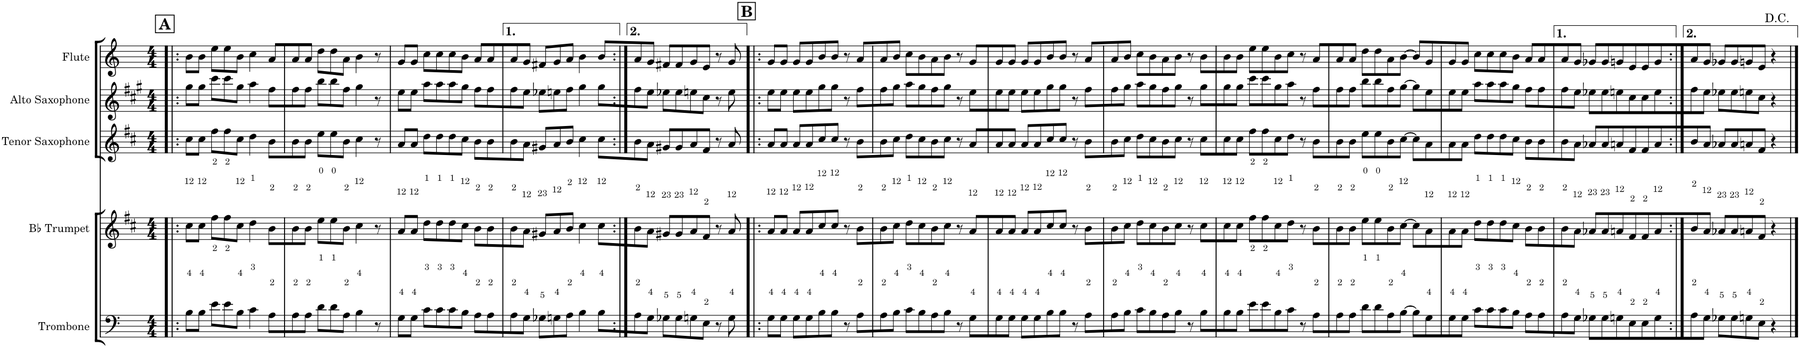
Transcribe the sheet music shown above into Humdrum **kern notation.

**kern	**kern	**kern	**kern	**kern
*part5	*part4	*part3	*part2	*part1
*staff5	*staff4	*staff3	*staff2	*staff1
*I"Trombone	*I"Bb Trumpet	*I"Tenor Saxophone	*I"Alto Saxophone	*I"Flute
*I'Tbn.	*I'Bb Tpt.	*I'T. Sax.	*I'A. Sax.	*I'Fl.
*clefF4	*clefG2	*clefG2	*clefG2	*clefG2
*	*Trd1c2	*Trd8c14	*Trd5c9	*
*k[]	*k[f#c#]	*k[f#c#]	*k[f#c#g#]	*k[]
*M4/4	*M4/4	*M4/4	*M4/4	*M4/4
!!LO:REH:place=s1:a:B:cj:fs=14:t=A
=1!|:	=1!|:	=1!|:	=1!|:	=1!|:
8B\L	8cc#\L	8cc#\L	8gg#\L	8b\L
8B\J	8cc#\J	8cc#\J	8gg#\J	8b\J
8e\L	8ff#\L	8ff#\L	8ccc#\L	8ee\L
8e\	8ff#\	8ff#\	8ccc#\	8ee\
8B\J	8cc#\J	8cc#\J	8gg#\J	8b\J
4c\	4dd\	4dd\	4aa\	4cc\
8A\L	8b\L	8b\L	8ff#\L	8a/L
=2	=2	=2	=2	=2
8A\	8b\	8b\	8ff#\	8a/
8A\J	8b\J	8b\J	8ff#\J	8a/J
8d\L	8ee\L	8ee\L	8bb\L	8dd\L
8d\	8ee\	8ee\	8bb\	8dd\
8A\J	8b\J	8b\J	8ff#\J	8a\J
4B\	4cc#\	4cc#\	4gg#\	4b\
8r	8r	8r	8r	8r
=3	=3	=3	=3	=3
8G\L	8a/L	8a/L	8ee\L	8g/L
8G\J	8a/J	8a/J	8ee\J	8g/J
8c\L	8dd\L	8dd\L	8aa\L	8cc\L
8c\	8dd\	8dd\	8aa\	8cc\
8c\	8dd\	8dd\	8aa\	8cc\
8B\J	8cc#\J	8cc#\J	8gg#\J	8b\J
8A\L	8b\L	8b\L	8ff#\L	8a/L
8A\	8b\	8b\	8ff#\	8a/
=4	=4	=4	=4	=4
8A\	8b\	8b\	8ff#\	8a/
8G\J	8a\J	8a\J	8ee\J	8g/J
8G-X\L	8g#X/L	8g#X/L	8ee-X\L	8f#X/L
8Gn\	8a/	8a/	8een\	8g/
8A\J	8b/J	8b/J	8ff#\J	8a/J
4B\	4cc#\	4cc#\	4gg#\	4b\
8B\L	8cc#\L	8cc#\L	8gg#\L	8b/L
=5:|!	=5:|!	=5:|!	=5:|!	=5:|!
8A\	8b\	8b\	8ff#\	8a/
8G\J	8a\J	8a\J	8ee\J	8g/J
8G-X\L	8g#X/L	8g#X/L	8ee-X\L	8f#X/L
8G-\	8g#/	8g#/	8ee-\	8f#/
8Gn\	8a/	8a/	8een\	8g/
8E\J	8f#/J	8f#/J	8cc#\J	8e/J
8r	8r	8r	8r	8r
8G\	8a/	8a/	8ee\	8g/
!!LO:REH:place=s1:a:B:cj:fs=14:t=B
=6!|:	=6!|:	=6!|:	=6!|:	=6!|:
8G\L	8a/L	8a/L	8ee\L	8g/L
8G\J	8a/J	8a/J	8ee\J	8g/J
8G\L	8a/L	8a/L	8ee\L	8g/L
8G\	8a/	8a/	8ee\	8g/
8B\	8cc#/	8cc#/	8gg#\	8b/
8B\J	8cc#/J	8cc#/J	8gg#\J	8b/J
8r	8r	8r	8r	8r
8A\L	8b\L	8b\L	8ff#\L	8a/L
=7	=7	=7	=7	=7
8A\	8b\	8b\	8ff#\	8a/
8B\J	8cc#\J	8cc#\J	8gg#\J	8b/J
8c\L	8dd\L	8dd\L	8aa\L	8cc\L
8B\	8cc#\	8cc#\	8gg#\	8b\
8A\	8b\	8b\	8ff#\	8a\
8B\J	8cc#\J	8cc#\J	8gg#\J	8b\J
8r	8r	8r	8r	8r
8G\L	8a/L	8a/L	8ee\L	8g/L
=8	=8	=8	=8	=8
8G\	8a/	8a/	8ee\	8g/
8G\J	8a/J	8a/J	8ee\J	8g/J
8G\L	8a/L	8a/L	8ee\L	8g/L
8G\	8a/	8a/	8ee\	8g/
8B\	8cc#/	8cc#/	8gg#\	8b/
8B\J	8cc#/J	8cc#/J	8gg#\J	8b/J
8r	8r	8r	8r	8r
8A\L	8b\L	8b\L	8ff#\L	8a/L
=9	=9	=9	=9	=9
8A\	8b\	8b\	8ff#\	8a/
8B\J	8cc#\J	8cc#\J	8gg#\J	8b/J
8c\L	8dd\L	8dd\L	8aa\L	8cc\L
8B\	8cc#\	8cc#\	8gg#\	8b\
8A\	8b\	8b\	8ff#\	8a\
8B\J	8cc#\J	8cc#\J	8gg#\J	8b\J
8r	8r	8r	8r	8r
8B\L	8cc#\L	8cc#\L	8gg#\L	8b\L
=10	=10	=10	=10	=10
8B\	8cc#\	8cc#\	8gg#\	8b\
8B\J	8cc#\J	8cc#\J	8gg#\J	8b\J
8e\L	8ff#\L	8ff#\L	8ccc#\L	8ee\L
8e\	8ff#\	8ff#\	8ccc#\	8ee\
8B\	8cc#\	8cc#\	8gg#\	8b\
8c\J	8dd\J	8dd\J	8aa\J	8cc\J
8r	8r	8r	8r	8r
8A\L	8b\L	8b\L	8ff#\L	8a/L
=11	=11	=11	=11	=11
8A\	8b\	8b\	8ff#\	8a/
8A\J	8b\J	8b\J	8ff#\J	8a/J
8d\L	8ee\L	8ee\L	8bb\L	8dd\L
8d\	8ee\	8ee\	8bb\	8dd\
8A\	8b\	8b\	8ff#\	8a\
[8B\J	[8cc#\J	[8cc#\J	[8gg#\J	[8b\J
8B\L]	8cc#\L]	8cc#\L]	8gg#\L]	8b/L]
8G\	8a\	8a\	8ee\	8g/
=12	=12	=12	=12	=12
8G\	8a\	8a\	8ee\	8g/
8G\J	8a\J	8a\J	8ee\J	8g/J
8c\L	8dd\L	8dd\L	8aa\L	8cc\L
8c\	8dd\	8dd\	8aa\	8cc\
8c\	8dd\	8dd\	8aa\	8cc\
8B\J	8cc#\J	8cc#\J	8gg#\J	8b\J
8A\L	8b\L	8b\L	8ff#\L	8a/L
8A\	8b\	8b\	8ff#\	8a/
=13	=13	=13	=13	=13
8A\	8b\	8b\	8ff#\	8a/
8G\J	8a\J	8a\J	8ee\J	8g/J
8G-X\L	8a-X/L	8a-X/L	8ee-X\L	8g-X/L
8G-\	8a-/	8a-/	8ee-\	8g-/
8Gn\	8an/	8an/	8een\	8gn/
8E\	8f#/	8f#/	8cc#\	8e/
8E\	8f#/	8f#/	8cc#\	8e/
8G\	8a/	8a/	8ee\	8g/
=14:|!	=14:|!	=14:|!	=14:|!	=14:|!
8A\	8b/	8b/	8ff#\	8a/
8G\J	8a/J	8a/J	8ee\J	8g/J
8G-X\L	8a-X/L	8a-X/L	8ee-X\L	8g-X/L
8G-\	8a-/	8a-/	8ee-\	8g-/
8Gn\	8an/	8an/	8een\	8gn/
8E\J	8f#/J	8f#/J	8cc#\J	8e/J
4r	4r	4r	4r	4r
==	==	==	==	==
*-	*-	*-	*-	*-
